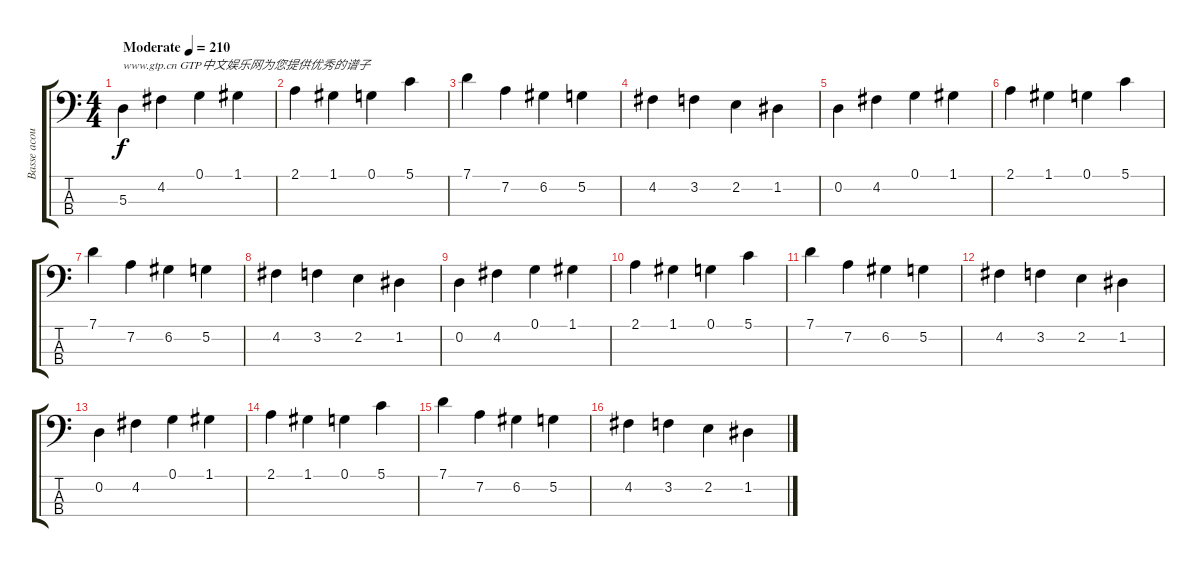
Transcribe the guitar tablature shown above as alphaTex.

\track ("Basse acoustique" "Basse acou") {instrument acousticbass}
\staff {score tabs}
\tuning (G2 D2 A1 E1) {hide}
\ts (4 4)
\tempo (210 "Moderate")
\clef f4
\ks c
5.3.4{txt "www.gtp.cn GTP中文娱乐网为您提供优秀的谱子" dy f instrument acousticbass} 4.2.4 0.1.4 1.1.4 |
2.1.4 1.1.4 0.1.4 5.1.4 |
7.1.4 7.2.4 6.2.4 5.2.4 |
4.2.4 3.2.4 2.2.4 1.2.4 |
0.2.4 4.2.4 0.1.4 1.1.4 |
2.1.4 1.1.4 0.1.4 5.1.4 |
7.1.4 7.2.4 6.2.4 5.2.4 |
4.2.4 3.2.4 2.2.4 1.2.4 |
0.2.4 4.2.4 0.1.4 1.1.4 |
2.1.4 1.1.4 0.1.4 5.1.4 |
7.1.4 7.2.4 6.2.4 5.2.4 |
4.2.4 3.2.4 2.2.4 1.2.4 |
0.2.4 4.2.4 0.1.4 1.1.4 |
2.1.4 1.1.4 0.1.4 5.1.4 |
7.1.4 7.2.4 6.2.4 5.2.4 |
4.2.4 3.2.4 2.2.4 1.2.4
